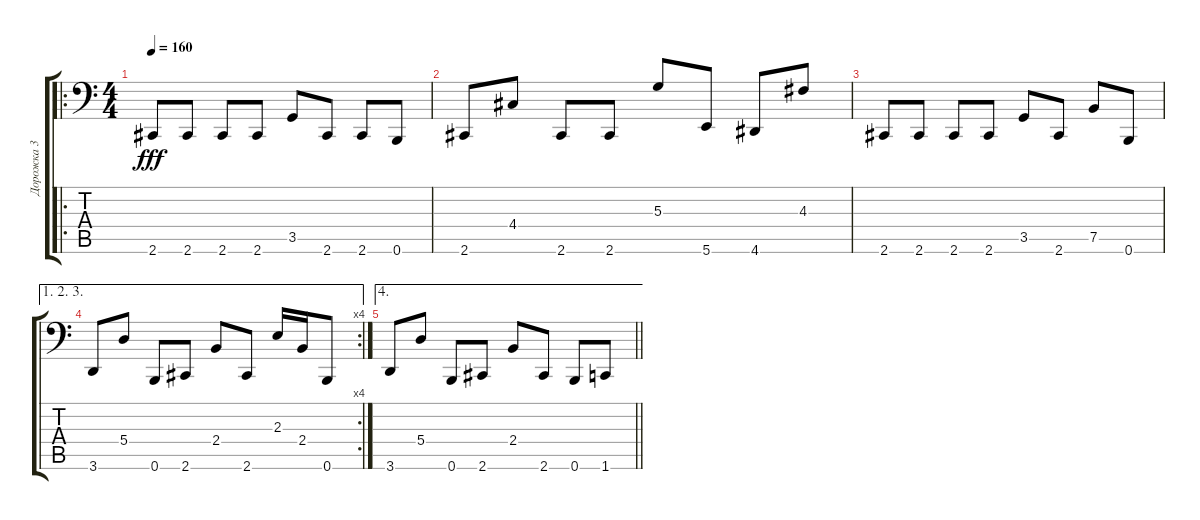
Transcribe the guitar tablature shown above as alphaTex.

\track ("Дорожка 3" "Дорожка 3") {instrument electricbasspick}
\staff {score tabs}
\tuning (B2 Gb2 D2 A1 E1 B0) {hide}
\ro
\ts (4 4)
\tempo 160
\clef f4
\ks c
2.6.8{dy fff} 2.6.8 2.6.8 2.6.8 3.5.8 2.6.8 2.6.8 0.6.8 |
2.6.8 4.4.8 2.6.8 2.6.8 5.3.8 5.6.8 4.6.8 4.3.8 |
2.6.8 2.6.8 2.6.8 2.6.8 3.5.8 2.6.8 7.5.8 0.6.8 |
\ae (1 2 3)
\rc 4
3.6.8 5.4.8 0.6.8 2.6.8 2.4.8 2.6.8 2.3.16 2.4.16 0.6.8 |
\ae 4
\barLineRight lightlight
3.6.8 5.4.8 0.6.8 2.6.8 2.4.8 2.6.8 0.6.8 1.6.8
